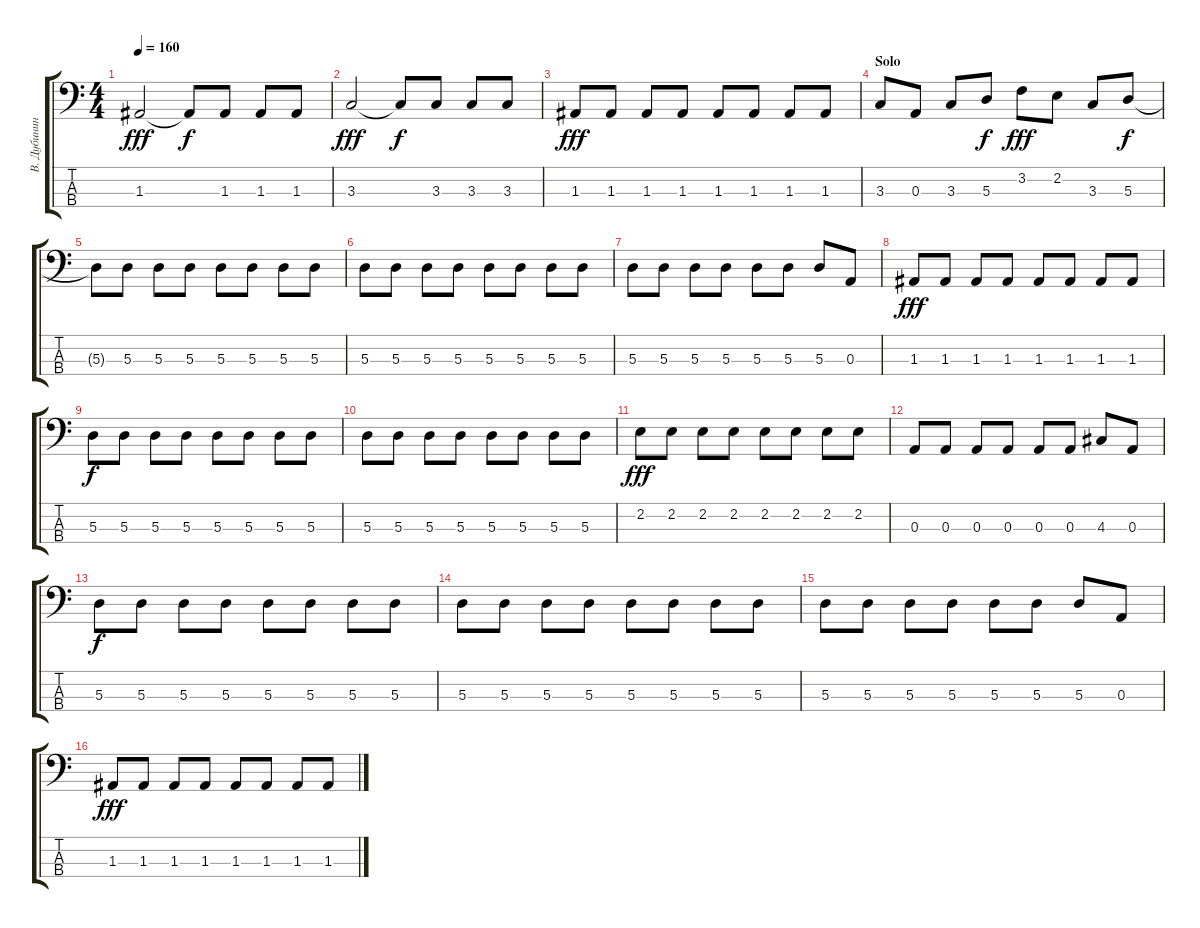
\track ("В. Дубинин" "В. Дубинин") {instrument acousticbass}
\staff {score tabs}
\tuning (G2 D2 A1 E1) {hide}
\ts (4 4)
\tempo 160
\clef f4
\ks c
1.3.2{dy fff} 1.3{t}.8{dy f} 1.3.8 1.3.8 1.3.8 |
3.3.2{dy fff} 3.3{t}.8{dy f} 3.3.8 3.3.8 3.3.8 |
1.3.8{dy fff} 1.3.8 1.3.8 1.3.8 1.3.8 1.3.8 1.3.8 1.3.8 |
\section ("" "Solo")
3.3.8 0.3.8 3.3.8 5.3.8{dy f} 3.2.8{dy fff} 2.2.8 3.3.8 5.3.8{dy f} |
5.3{t}.8 5.3.8 5.3.8 5.3.8 5.3.8 5.3.8 5.3.8 5.3.8 |
5.3.8 5.3.8 5.3.8 5.3.8 5.3.8 5.3.8 5.3.8 5.3.8 |
5.3.8 5.3.8 5.3.8 5.3.8 5.3.8 5.3.8 5.3.8 0.3.8 |
1.3.8{dy fff} 1.3.8 1.3.8 1.3.8 1.3.8 1.3.8 1.3.8 1.3.8 |
5.3.8{dy f} 5.3.8 5.3.8 5.3.8 5.3.8 5.3.8 5.3.8 5.3.8 |
5.3.8 5.3.8 5.3.8 5.3.8 5.3.8 5.3.8 5.3.8 5.3.8 |
2.2.8{dy fff} 2.2.8 2.2.8 2.2.8 2.2.8 2.2.8 2.2.8 2.2.8 |
0.3.8 0.3.8 0.3.8 0.3.8 0.3.8 0.3.8 4.3.8 0.3.8 |
5.3.8{dy f} 5.3.8 5.3.8 5.3.8 5.3.8 5.3.8 5.3.8 5.3.8 |
5.3.8 5.3.8 5.3.8 5.3.8 5.3.8 5.3.8 5.3.8 5.3.8 |
5.3.8 5.3.8 5.3.8 5.3.8 5.3.8 5.3.8 5.3.8 0.3.8 |
1.3.8{dy fff} 1.3.8 1.3.8 1.3.8 1.3.8 1.3.8 1.3.8 1.3.8
